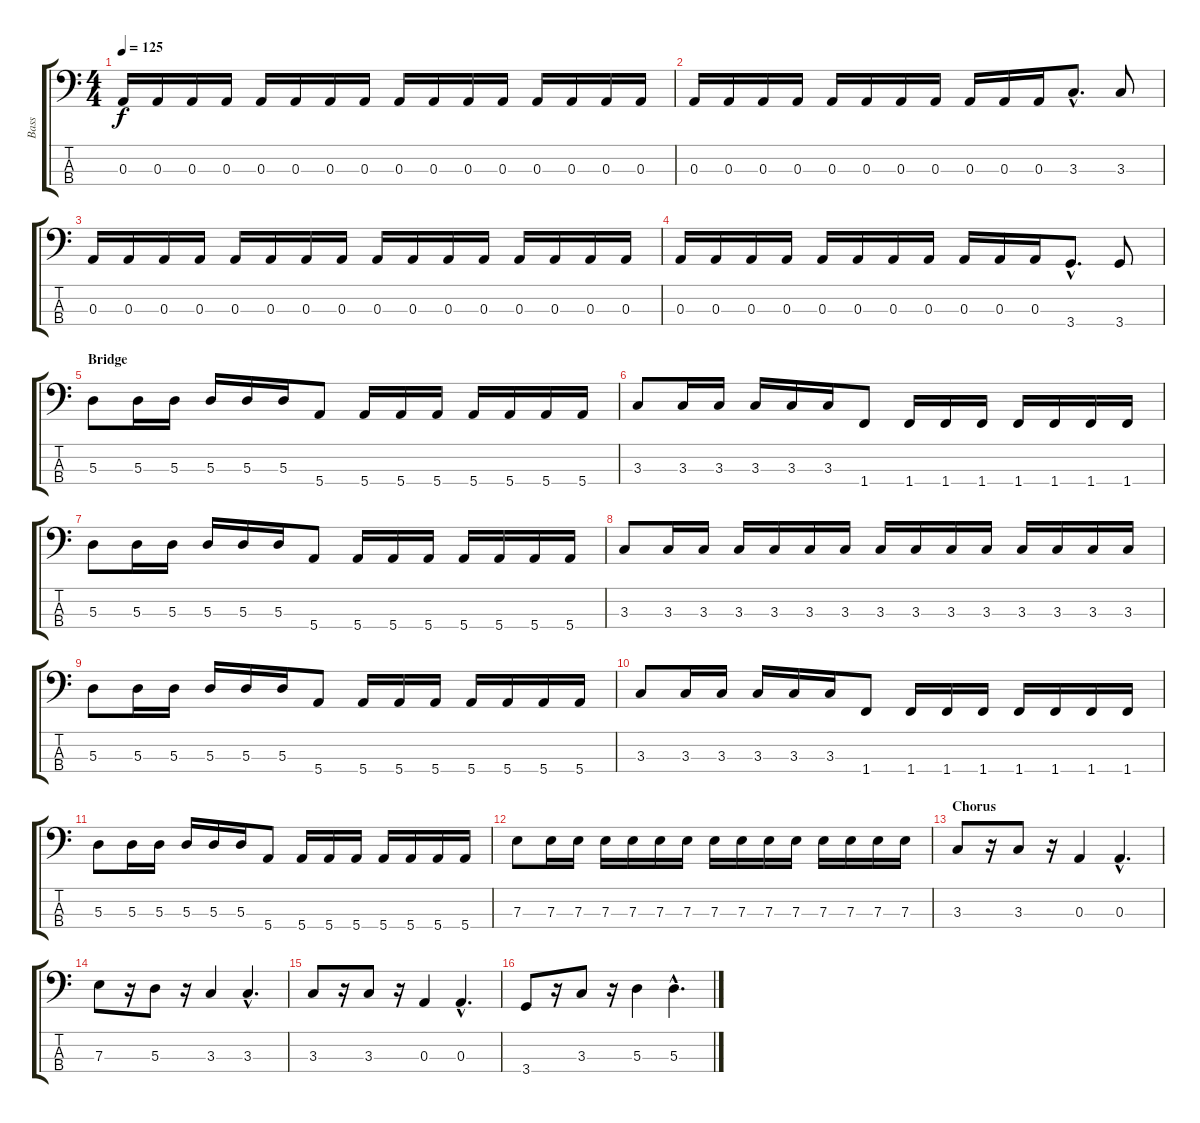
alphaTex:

\track ("Bass" "Bass") {instrument electricbassfinger}
\staff {score tabs}
\tuning (G2 D2 A1 E1) {hide}
\ts (4 4)
\tempo 125
\clef f4
\ks c
0.3.16{dy f} 0.3.16 0.3.16 0.3.16 0.3.16 0.3.16 0.3.16 0.3.16 0.3.16 0.3.16 0.3.16 0.3.16 0.3.16 0.3.16 0.3.16 0.3.16 |
0.3.16 0.3.16 0.3.16 0.3.16 0.3.16 0.3.16 0.3.16 0.3.16 0.3.16 0.3.16 0.3.16 3.3{hac}.8{d} 3.3.8 |
0.3.16 0.3.16 0.3.16 0.3.16 0.3.16 0.3.16 0.3.16 0.3.16 0.3.16 0.3.16 0.3.16 0.3.16 0.3.16 0.3.16 0.3.16 0.3.16 |
0.3.16 0.3.16 0.3.16 0.3.16 0.3.16 0.3.16 0.3.16 0.3.16 0.3.16 0.3.16 0.3.16 3.4{hac}.8{d} 3.4.8 |
\section ("" "Bridge")
5.3.8 5.3.16 5.3.16 5.3.16 5.3.16 5.3.16 5.4.8 5.4.16 5.4.16 5.4.16 5.4.16 5.4.16 5.4.16 5.4.16 |
3.3.8 3.3.16 3.3.16 3.3.16 3.3.16 3.3.16 1.4.8 1.4.16 1.4.16 1.4.16 1.4.16 1.4.16 1.4.16 1.4.16 |
5.3.8 5.3.16 5.3.16 5.3.16 5.3.16 5.3.16 5.4.8 5.4.16 5.4.16 5.4.16 5.4.16 5.4.16 5.4.16 5.4.16 |
3.3.8 3.3.16 3.3.16 3.3.16 3.3.16 3.3.16 3.3.16 3.3.16 3.3.16 3.3.16 3.3.16 3.3.16 3.3.16 3.3.16 3.3.16 |
5.3.8 5.3.16 5.3.16 5.3.16 5.3.16 5.3.16 5.4.8 5.4.16 5.4.16 5.4.16 5.4.16 5.4.16 5.4.16 5.4.16 |
3.3.8 3.3.16 3.3.16 3.3.16 3.3.16 3.3.16 1.4.8 1.4.16 1.4.16 1.4.16 1.4.16 1.4.16 1.4.16 1.4.16 |
5.3.8 5.3.16 5.3.16 5.3.16 5.3.16 5.3.16 5.4.8 5.4.16 5.4.16 5.4.16 5.4.16 5.4.16 5.4.16 5.4.16 |
7.3.8 7.3.16 7.3.16 7.3.16 7.3.16 7.3.16 7.3.16 7.3.16 7.3.16 7.3.16 7.3.16 7.3.16 7.3.16 7.3.16 7.3.16 |
\section ("" "Chorus")
3.3.8 r.16 3.3.8 r.16 0.3.4 0.3{hac}.4{d} |
7.3.8 r.16 5.3.8 r.16 3.3.4 3.3{hac}.4{d} |
3.3.8 r.16 3.3.8 r.16 0.3.4 0.3{hac}.4{d} |
3.4.8 r.16 3.3.8 r.16 5.3.4 5.3{hac}.4{d}
